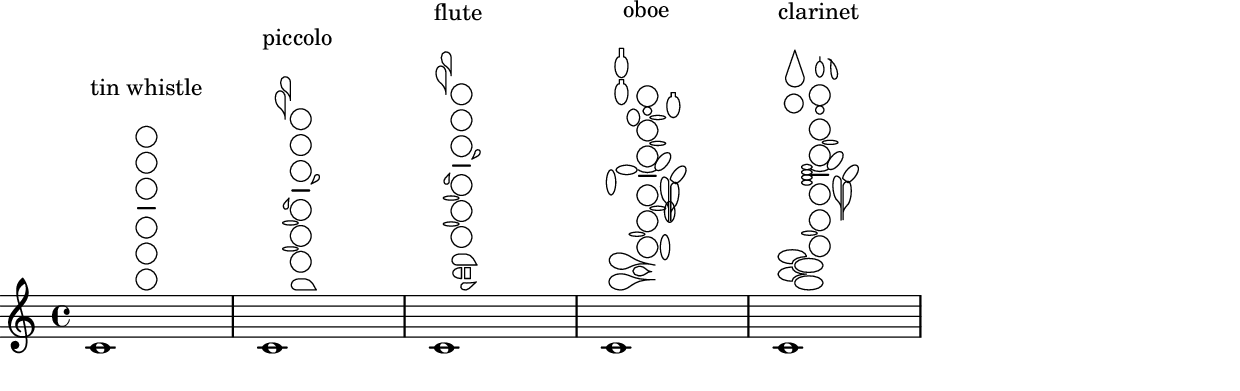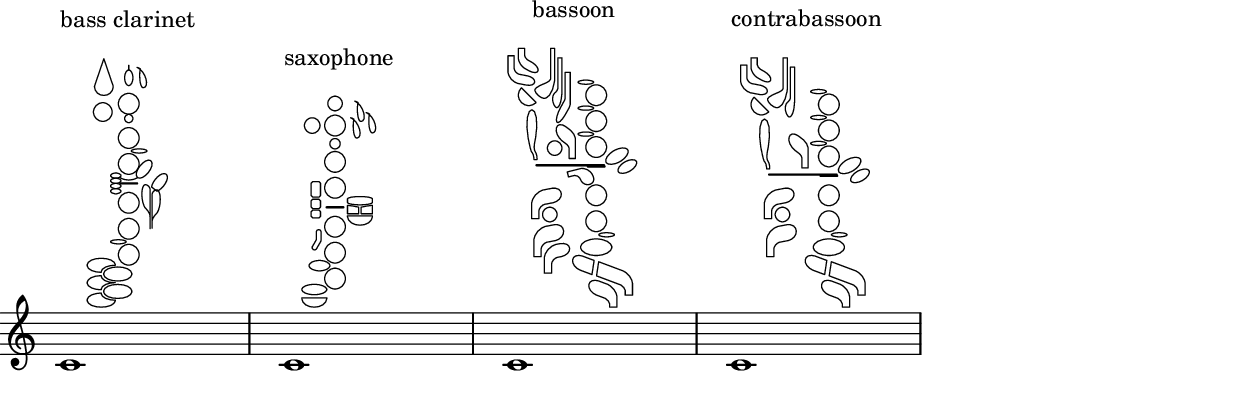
%% Generated by lilypond-book
%% Options: [exampleindent=10.16\mm,indent=0\mm,line-width=160\mm,paper-height=845.047\pt,paper-width=597.508\pt,papersize='(cons (* 597.508 pt) (* 845.047 pt))]
\include "lilypond-book-preamble.ly"


% ****************************************************************
% Start cut-&-pastable-section
% ****************************************************************

#(ly:set-option 'eps-box-padding 3.000000)



\paper {
  #(set-paper-size '(cons (* 597.508 pt) (* 845.047 pt)))
  indent = 0\mm
  line-width = 160\mm
  % offset the left padding, also add 1mm as lilypond creates cropped
  % images with a little space on the right
  line-width = #(- line-width (* mm  3.000000) (* mm 1))
}

\layout {
  
}




% ****************************************************************
% ly snippet:
% ****************************************************************
\sourcefilename "snippets/woodwind-diagrams-listing.ly"
\sourcefileline 0
%% DO NOT EDIT this file manually; it was automatically
%% generated from the LilyPond Wiki
%% (https://wiki.lilypond.community).
%%
%% Make any changes in the Wiki itself, or in
%% `Documentation/snippets/new/`, then run
%% `scripts/auxiliar/makelsr.pl`.
%%
%% This file is in the public domain.

\version "2.24.0"

\header {
%% Translation of GIT committish: a8a85e19654e46d725563e6deba44083ef137a2c
  texidocja = "
以下は、LilyPond で現在定義されている全ての木管楽器のダイアグラムです。
"
  doctitleja = "木管楽器のダイアグラムのリスト"

%% Translation of GIT committish: 2f3474d9af596d677ed5b7ce720ae4d0954a6b51
  texidocit = "
L'esempio seguente mostra tutti i diagrammi per i legni attualmente definiti
in LilyPond.

"
  doctitleit = "Elenco dei diagrammi per i legni"

%% Translation of GIT committish: c043783aac6c35926d633aa2daf60ed4f2e7ca7a
  texidocfr = "
Voici les différents instruments à vent de la section des bois pour
lesquels LilyPond peut, à ce jour, afficher des doigtés.
"

  doctitlefr = "Liste des diagrammes de doigtés pour bois"

%% Translation of GIT committish: 70abecb938c2bb752967bd56b7402dd8129838a5
  texidoces = "
El fragmento de música que aparece a continuación presenta todos los
diagramas de viento madera que se encuentran definidos en LilyPond por
el momento.

"
  doctitlees = "Listado de los diagramas para viento madera"

%%%    Translation of GIT committish: ab9e3136d78bfaf15cc6d77ed1975d252c3fe506


  texidocde="
Folgende Noten zeige alle Holzbläserdiagramme, die für LilyPond
definiert sind.

"
  doctitlede = "Liste der Holzbläserdiagramme"


%% Translation of GIT committish: 8ffecf6be17c6ec2ff87cf31873121a8cce29b09
  texidocca = "
El fragment de música que apareix a continuació presenta tots els
diagrames de vent fusta que es troben definits al LilyPond de
moment.

"
  doctitleca = "Llistat dels diagrames per a vent fusta"

  categories = "Specific notation, Winds"

  texidoc = "
The following music shows all of the woodwind diagrams currently
defined in LilyPond.
"

  doctitle = "Woodwind diagrams listing"
} % begin verbatim


\relative c' {
  \textLengthOn
  c1^\markup \center-column { "tin whistle"
                              " "
                              \woodwind-diagram #'tin-whistle #'() }
  c1^\markup \center-column { "piccolo"
                              " "
                              \woodwind-diagram #'piccolo #'() }
  c1^\markup \center-column { "flute"
                              " "
                              \woodwind-diagram #'flute #'() }
  c1^\markup \center-column { "oboe"
                              " "
                              \woodwind-diagram #'oboe #'() }
  c1^\markup \center-column { "clarinet"
                              " "
                              \woodwind-diagram #'clarinet #'() }
  \break

  c1^\markup \center-column { "bass clarinet"
                              " "
                              \woodwind-diagram #'bass-clarinet #'() }
  c1^\markup \center-column { "saxophone"
                              " "
                              \woodwind-diagram #'saxophone #'() }
  c1^\markup \center-column { "bassoon"
                              " "
                              \woodwind-diagram #'bassoon #'() }
  c1^\markup \center-column { "contrabassoon"
                              " "
                              \woodwind-diagram #'contrabassoon #'() }
}

\paper {
  system-system-spacing.padding = 5
}



% ****************************************************************
% end ly snippet
% ****************************************************************
